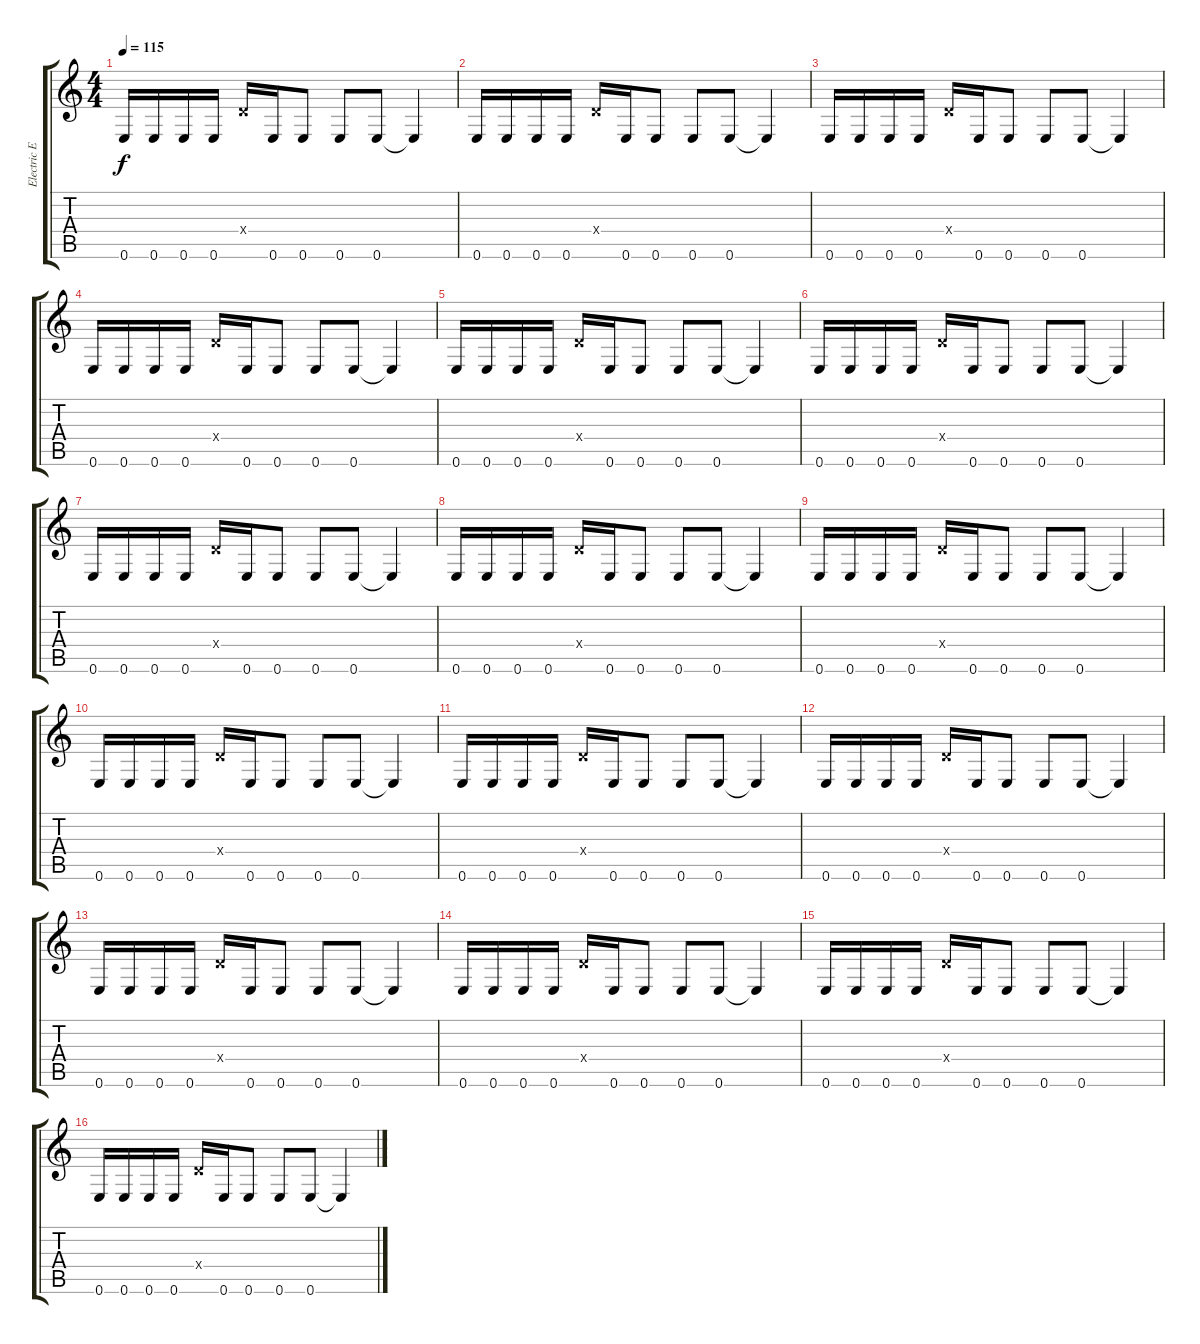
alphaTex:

\track ("Electric Effect" "Electric E") {instrument synthbass1}
\staff {score tabs}
\tuning (E4 B3 G3 D3 A2 E2) {hide}
\ts (4 4)
\tempo 115
\clef g2
\ks c
0.6.16{dy f instrument synthbass1} 0.6.16 0.6.16 0.6.16 0.4{x}.16 0.6.16 0.6.8 0.6.8 0.6.8 0.6{t}.4 |
0.6.16 0.6.16 0.6.16 0.6.16 0.4{x}.16 0.6.16 0.6.8 0.6.8 0.6.8 0.6{t}.4 |
0.6.16 0.6.16 0.6.16 0.6.16 0.4{x}.16 0.6.16 0.6.8 0.6.8 0.6.8 0.6{t}.4 |
0.6.16 0.6.16 0.6.16 0.6.16 0.4{x}.16 0.6.16 0.6.8 0.6.8 0.6.8 0.6{t}.4 |
0.6.16 0.6.16 0.6.16 0.6.16 0.4{x}.16 0.6.16 0.6.8 0.6.8 0.6.8 0.6{t}.4 |
0.6.16 0.6.16 0.6.16 0.6.16 0.4{x}.16 0.6.16 0.6.8 0.6.8 0.6.8 0.6{t}.4 |
0.6.16 0.6.16 0.6.16 0.6.16 0.4{x}.16 0.6.16 0.6.8 0.6.8 0.6.8 0.6{t}.4 |
0.6.16 0.6.16 0.6.16 0.6.16 0.4{x}.16 0.6.16 0.6.8 0.6.8 0.6.8 0.6{t}.4 |
0.6.16 0.6.16 0.6.16 0.6.16 0.4{x}.16 0.6.16 0.6.8 0.6.8 0.6.8 0.6{t}.4 |
0.6.16 0.6.16 0.6.16 0.6.16 0.4{x}.16 0.6.16 0.6.8 0.6.8 0.6.8 0.6{t}.4 |
0.6.16 0.6.16 0.6.16 0.6.16 0.4{x}.16 0.6.16 0.6.8 0.6.8 0.6.8 0.6{t}.4 |
0.6.16 0.6.16 0.6.16 0.6.16 0.4{x}.16 0.6.16 0.6.8 0.6.8 0.6.8 0.6{t}.4 |
0.6.16 0.6.16 0.6.16 0.6.16 0.4{x}.16 0.6.16 0.6.8 0.6.8 0.6.8 0.6{t}.4 |
0.6.16 0.6.16 0.6.16 0.6.16 0.4{x}.16 0.6.16 0.6.8 0.6.8 0.6.8 0.6{t}.4 |
0.6.16 0.6.16 0.6.16 0.6.16 0.4{x}.16 0.6.16 0.6.8 0.6.8 0.6.8 0.6{t}.4 |
0.6.16 0.6.16 0.6.16 0.6.16 0.4{x}.16 0.6.16 0.6.8 0.6.8 0.6.8 0.6{t}.4
